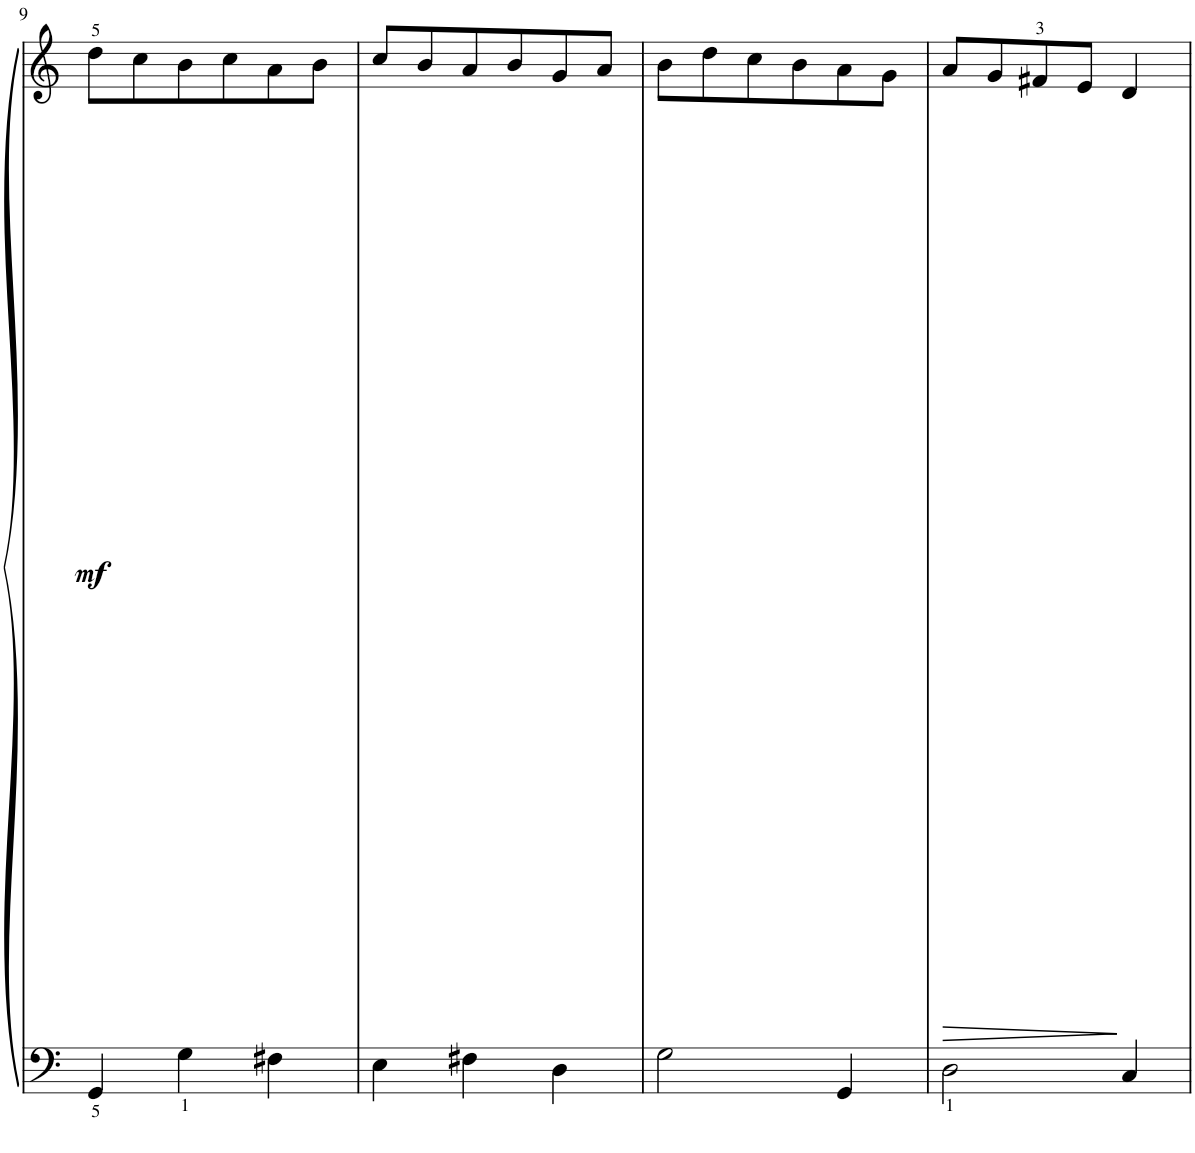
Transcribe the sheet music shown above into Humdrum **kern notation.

**kern	**kern	**dynam
*part1	*part1	*part1
*staff2	*staff1	*staff1/2
*I"Piano	*	*
*I'Pno	*	*
!!LO:PB:g=z
*clefF4	*clefG2	*
*k[]	*k[]	*
*M3/4	*M3/4	*
=9	=9	=9
!	!	!LO:DY:b
4GG/	8dd\L	mf
.	8cc\	.
4G\	8b\	.
.	8cc\	.
4F#X\	8a\	.
.	8b\J	.
=10	=10	=10
4E\	8cc/L	.
.	8b/	.
4F#X\	8a/	.
.	8b/	.
4D\	8g/	.
.	8a/J	.
=11	=11	=11
2G\	8b\L	.
.	8dd\	.
.	8cc\	.
.	8b\	.
4GG/	8a\	.
.	8g\J	.
=12	=12	=12
!	!	!LO:HP:b
2D\	8a/L	>
.	8g/	.
.	8f#X/	.
.	8e/J	.
4C/	4d/	.
.	.	]
=	=	=
*-	*-	*-
